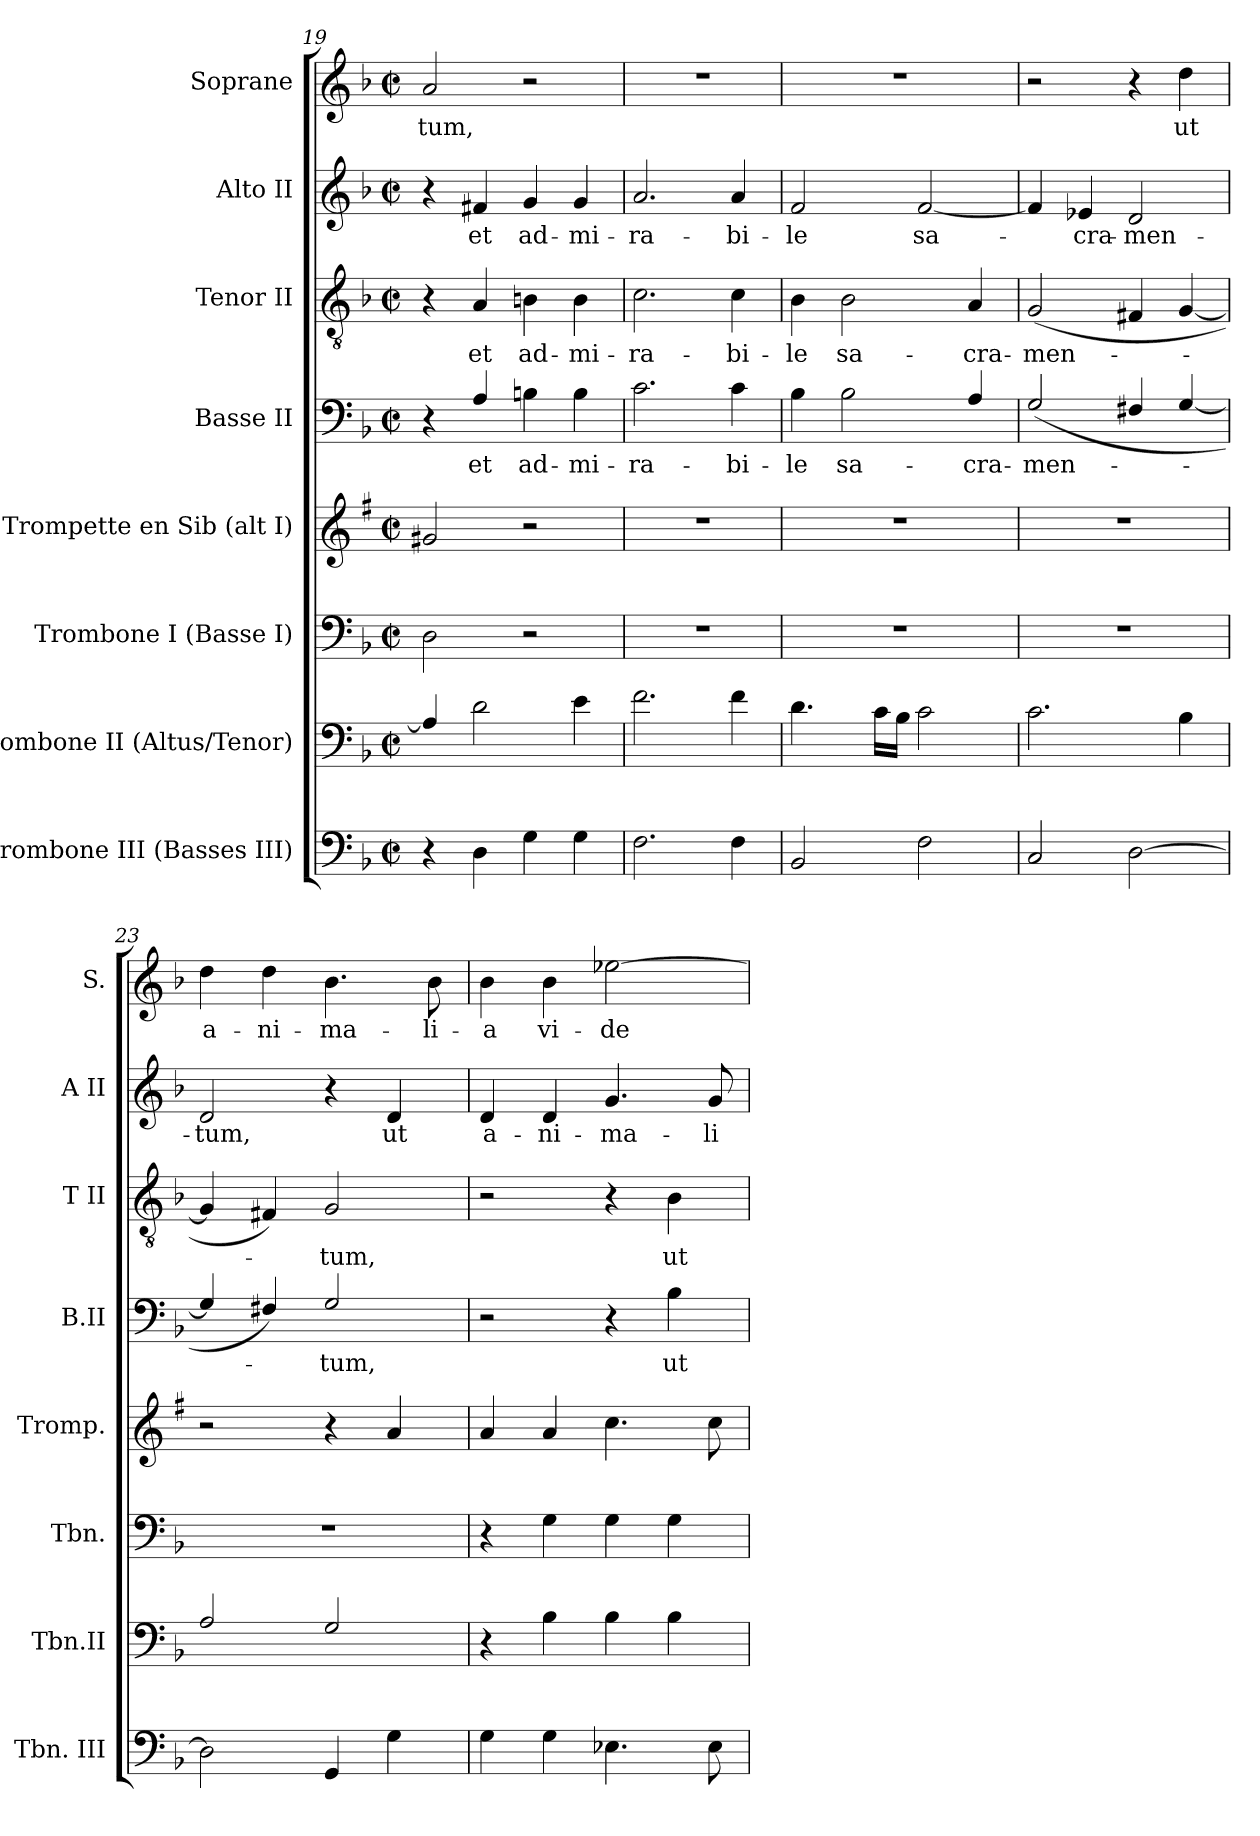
**kern	**kern	**kern	**kern	**kern	**text	**kern	**text	**kern	**text	**kern	**text
*part8	*part7	*part6	*part5	*part4	*part4	*part3	*part3	*part2	*part2	*part1	*part1
*staff8	*staff7	*staff6	*staff5	*staff4	*staff4	*staff3	*staff3	*staff2	*staff2	*staff1	*staff1
*I"Trombone III (Basses III)	*I"Trombone II (Altus/Tenor)	*I"Trombone I (Basse I)	*I"Trompette en Sib (alt I)	*I"Basse II	*	*I"Tenor II	*	*I"Alto II	*	*I"Soprane	*
*I'Tbn. III	*I'Tbn.II	*I'Tbn.	*I'Tromp.	*I'B.II	*	*I'T II	*	*I'A II	*	*I'S.	*
!!LO:PB:g=z
*clefF4	*clefF4	*clefF4	*clefG2	*clefF4	*	*clefGv2	*	*clefG2	*	*clefG2	*
*	*	*	*ITrd1c2	*	*	*	*	*	*	*	*
*k[b-]	*k[b-]	*k[b-]	*k[b-]	*k[b-]	*	*k[b-]	*	*k[b-]	*	*k[b-]	*
*F:	*F:	*F:	*F:	*F:	*	*F:	*	*F:	*	*F:	*
*M2/2	*M2/2	*M2/2	*M2/2	*M2/2	*	*M2/2	*	*M2/2	*	*M2/2	*
*met(c|)	*met(c|)	*met(c|)	*met(c|)	*met(c|)	*	*met(c|)	*	*met(c|)	*	*met(c|)	*
=19	=19	=19	=19	=19	=19	=19	=19	=19	=19	=19	=19
!	!	!	!	!	!	!	!	!	!	!	!LO:LY:b
4r	4A/]	2D\	2f#X/	4r	.	4r	.	4r	.	2a/	-tum,
!	!	!	!	!	!LO:LY:b	!	!LO:LY:b	!	!LO:LY:b	!	!
4D\	2d\	.	.	4A/	et	4A/	et	4f#X/	et	.	.
!	!	!	!	!	!LO:LY:b	!	!LO:LY:b	!	!LO:LY:b	!	!
4G\	.	2r	2r	4Bn\	ad-	4Bn\	ad-	4g/	ad-	2r	.
!	!	!	!	!	!LO:LY:b	!	!LO:LY:b	!	!LO:LY:b	!	!
4G\	4e\	.	.	4B\	-mi-	4B\	-mi-	4g/	-mi-	.	.
=20	=20	=20	=20	=20	=20	=20	=20	=20	=20	=20	=20
!	!	!	!	!	!LO:LY:b	!	!LO:LY:b	!	!LO:LY:b	!	!
2.F\	2.f\	1r	1r	2.c\	-ra-	2.c\	-ra-	2.a/	-ra-	1r	.
!	!	!	!	!	!LO:LY:b	!	!LO:LY:b	!	!LO:LY:b	!	!
4F\	4f\	.	.	4c\	-bi-	4c\	-bi-	4a/	-bi-	.	.
=21	=21	=21	=21	=21	=21	=21	=21	=21	=21	=21	=21
!	!	!	!	!	!LO:LY:b	!	!LO:LY:b	!	!LO:LY:b	!	!
2BB-/	4.d\	1r	1r	4B-\	-le	4B-\	-le	2f/	-le	1r	.
!	!	!	!	!	!LO:LY:b	!	!LO:LY:b	!	!	!	!
.	.	.	.	2B-\	sa-	2B-\	sa-	.	.	.	.
.	16c\LL	.	.	.	.	.	.	.	.	.	.
.	16B-\JJ	.	.	.	.	.	.	.	.	.	.
!	!	!	!	!	!	!	!	!	!LO:LY:b	!	!
2F\	2c\	.	.	.	.	.	.	[2f/	sa-	.	.
!	!	!	!	!	!LO:LY:b	!	!LO:LY:b	!	!	!	!
.	.	.	.	4A/	-cra-	4A/	-cra-	.	.	.	.
=22	=22	=22	=22	=22	=22	=22	=22	=22	=22	=22	=22
!	!	!	!	!	!LO:LY:b	!	!LO:LY:b	!	!	!	!
2C/	2.c\	1r	1r	(2G/	-men-	(2G/	-men-	4f/]	.	2r	.
!	!	!	!	!	!	!	!	!	!LO:LY:b	!	!
.	.	.	.	.	.	.	.	4e-X/	-cra-	.	.
!	!	!	!	!	!	!	!	!	!LO:LY:b	!	!
[2D\	.	.	.	4F#X/	.	4F#X/	.	2d/	-men-	4r	.
!	!	!	!	!	!	!	!	!	!	!	!LO:LY:b
.	4B-\	.	.	[4G/	.	[4G/	.	.	.	4dd\	ut
=23	=23	=23	=23	=23	=23	=23	=23	=23	=23	=23	=23
!	!	!	!	!	!	!	!	!	!LO:LY:b	!	!LO:LY:b
2D\]	2A/	1r	2r	4G/]	.	4G/]	.	2d/	-tum,	4dd\	a-
!	!	!	!	!	!	!	!	!	!	!	!LO:LY:b
.	.	.	.	4F#X/)	.	4F#X/)	.	.	.	4dd\	-ni-
!	!	!	!	!	!LO:LY:b	!	!LO:LY:b	!	!	!	!LO:LY:b
4GG/	2G/	.	4r	2G/	-tum,	2G/	-tum,	4r	.	4.b-\	-ma-
!	!	!	!	!	!	!	!	!	!LO:LY:b	!	!
4G\	.	.	4g/	.	.	.	.	4d/	ut	.	.
!	!	!	!	!	!	!	!	!	!	!	!LO:LY:b
.	.	.	.	.	.	.	.	.	.	8b-\	-li-
=24	=24	=24	=24	=24	=24	=24	=24	=24	=24	=24	=24
!	!	!	!	!	!	!	!	!	!LO:LY:b	!	!LO:LY:b
4G\	4r	4r	4g/	2r	.	2r	.	4d/	a-	4b-\	-a
!	!	!	!	!	!	!	!	!	!LO:LY:b	!	!LO:LY:b
4G\	4B-\	4G\	4g/	.	.	.	.	4d/	-ni-	4b-\	vi-
!	!	!	!	!	!	!	!	!	!LO:LY:b	!	!LO:LY:b
4.E-X\	4B-\	4G\	4.b-\	4r	.	4r	.	4.g/	-ma-	[2ee-X\	-de-
!	!	!	!	!	!LO:LY:b	!	!LO:LY:b	!	!	!	!
.	4B-\	4G\	.	4B-\	ut	4B-\	ut	.	.	.	.
!	!	!	!	!	!	!	!	!	!LO:LY:b	!	!
8E-\	.	.	8b-\	.	.	.	.	8g/	-li-	.	.
=	=	=	=	=	=	=	=	=	=	=	=
*-	*-	*-	*-	*-	*-	*-	*-	*-	*-	*-	*-
